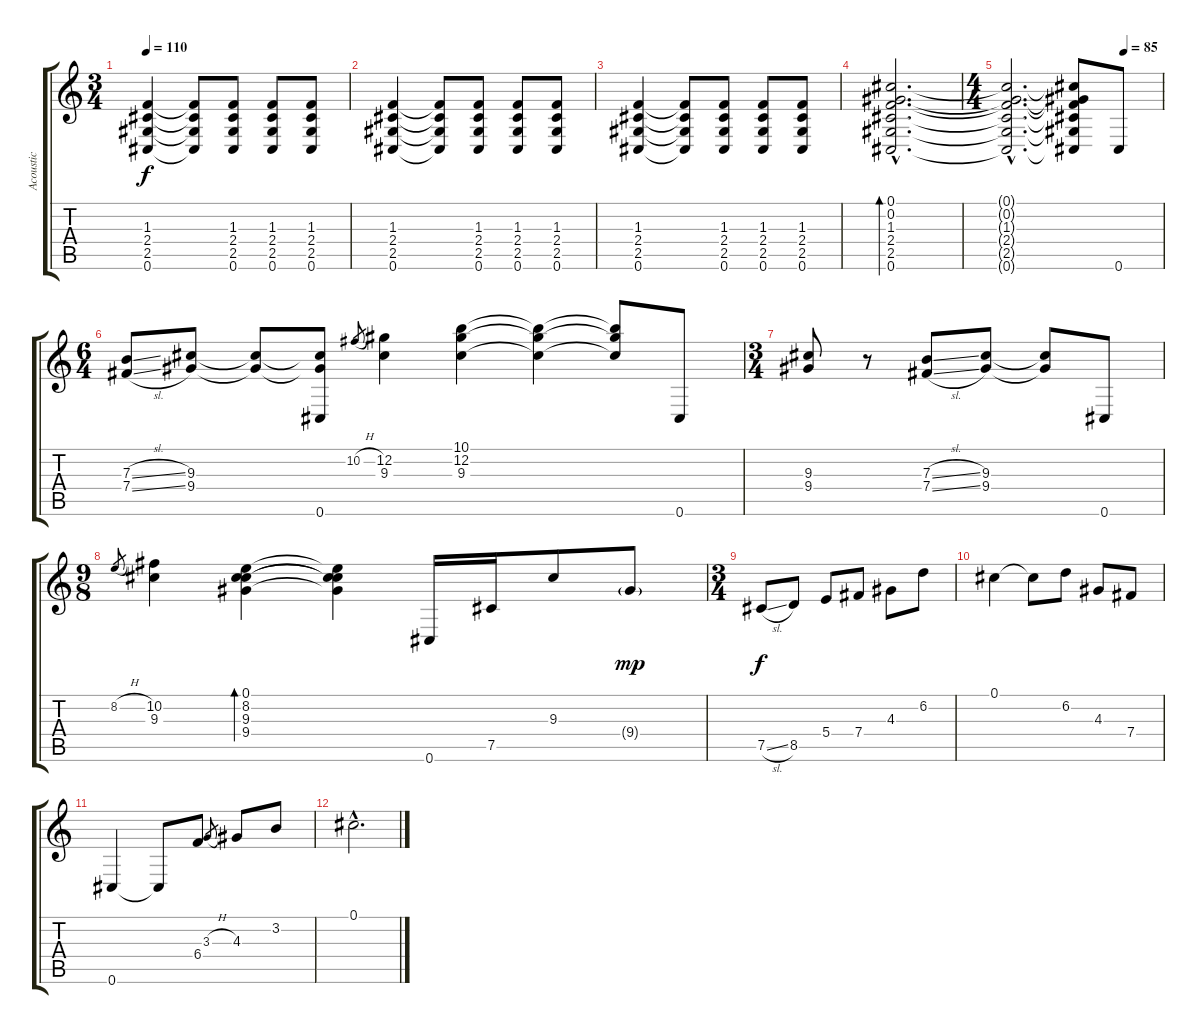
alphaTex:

\track ("Acoustic" "Acoustic") {instrument acousticguitarsteel}
\staff {score tabs}
\tuning (Db4 Ab3 E3 B2 Gb2 Db2) {hide}
\ts (3 4)
\tempo 110
\clef g2
\ks c
(1.3 2.4 2.5 0.6).4{dy f} (1.3{t} 2.4{t} 2.5{t} 0.6{t}).8 (1.3 2.4 2.5 0.6).8 (1.3 2.4 2.5 0.6).8 (1.3 2.4 2.5 0.6).8 |
(1.3 2.4 2.5 0.6).4 (1.3{t} 2.4{t} 2.5{t} 0.6{t}).8 (1.3 2.4 2.5 0.6).8 (1.3 2.4 2.5 0.6).8 (1.3 2.4 2.5 0.6).8 |
(1.3 2.4 2.5 0.6).4 (1.3{t} 2.4{t} 2.5{t} 0.6{t}).8 (1.3 2.4 2.5 0.6).8 (1.3 2.4 2.5 0.6).8 (1.3 2.4 2.5 0.6).8 |
(0.1{hac} 0.2{hac} 1.3{hac} 2.4{hac} 2.5{hac} 0.6{hac}).2{d bd 480} |
\ts (4 4)
\tempo (85 0.75)
(0.1{hac t} 0.2{hac t} 1.3{hac t} 2.4{hac t} 2.5{hac t} 0.6{hac t}).2{d} (0.1{t} 0.2{t} 1.3{t} 2.4{t} 2.5{t} 0.6{t}).8 0.6.8 |
\ts (6 4)
(7.3{sl} 7.4{sl}).8 (9.3 9.4).8 (9.3{t} 9.4{t}).8 (9.3{t} 9.4{t} 0.6).8 10.2{h}.8{gr} (12.2 9.3).4 (10.1 12.2 9.3).4 (10.1{t} 12.2{t} 9.3{t}).4 (10.1{t} 12.2{t} 9.3{t}).8 0.6.8 |
\ts (3 4)
(9.3 9.4).8 r.8 (7.3{sl} 7.4{sl}).8 (9.3 9.4).8 (9.3{t} 9.4{t}).8 0.6.8 |
\ts (9 8)
8.2{h}.8{gr} (10.2 9.3).4 (0.1 8.2 9.3 9.4).4{bd 240} (0.1{t} 8.2{t} 9.3{t} 9.4{t}).4 0.6.16 7.5.16 9.3.8 9.4{g}.8{dy mp} |
\ts (3 4)
7.5{sl}.8{dy f} 8.5.8 5.4.8 7.4.8 4.3.8 6.2.8 |
0.1.4 0.1{t}.8 6.2.8 4.3.8 7.4.8 |
0.6.4 0.6{t}.8 6.4.8 3.3{h}.8{gr} 4.3.8 3.2.8 |
0.1{hac}.2{d}
